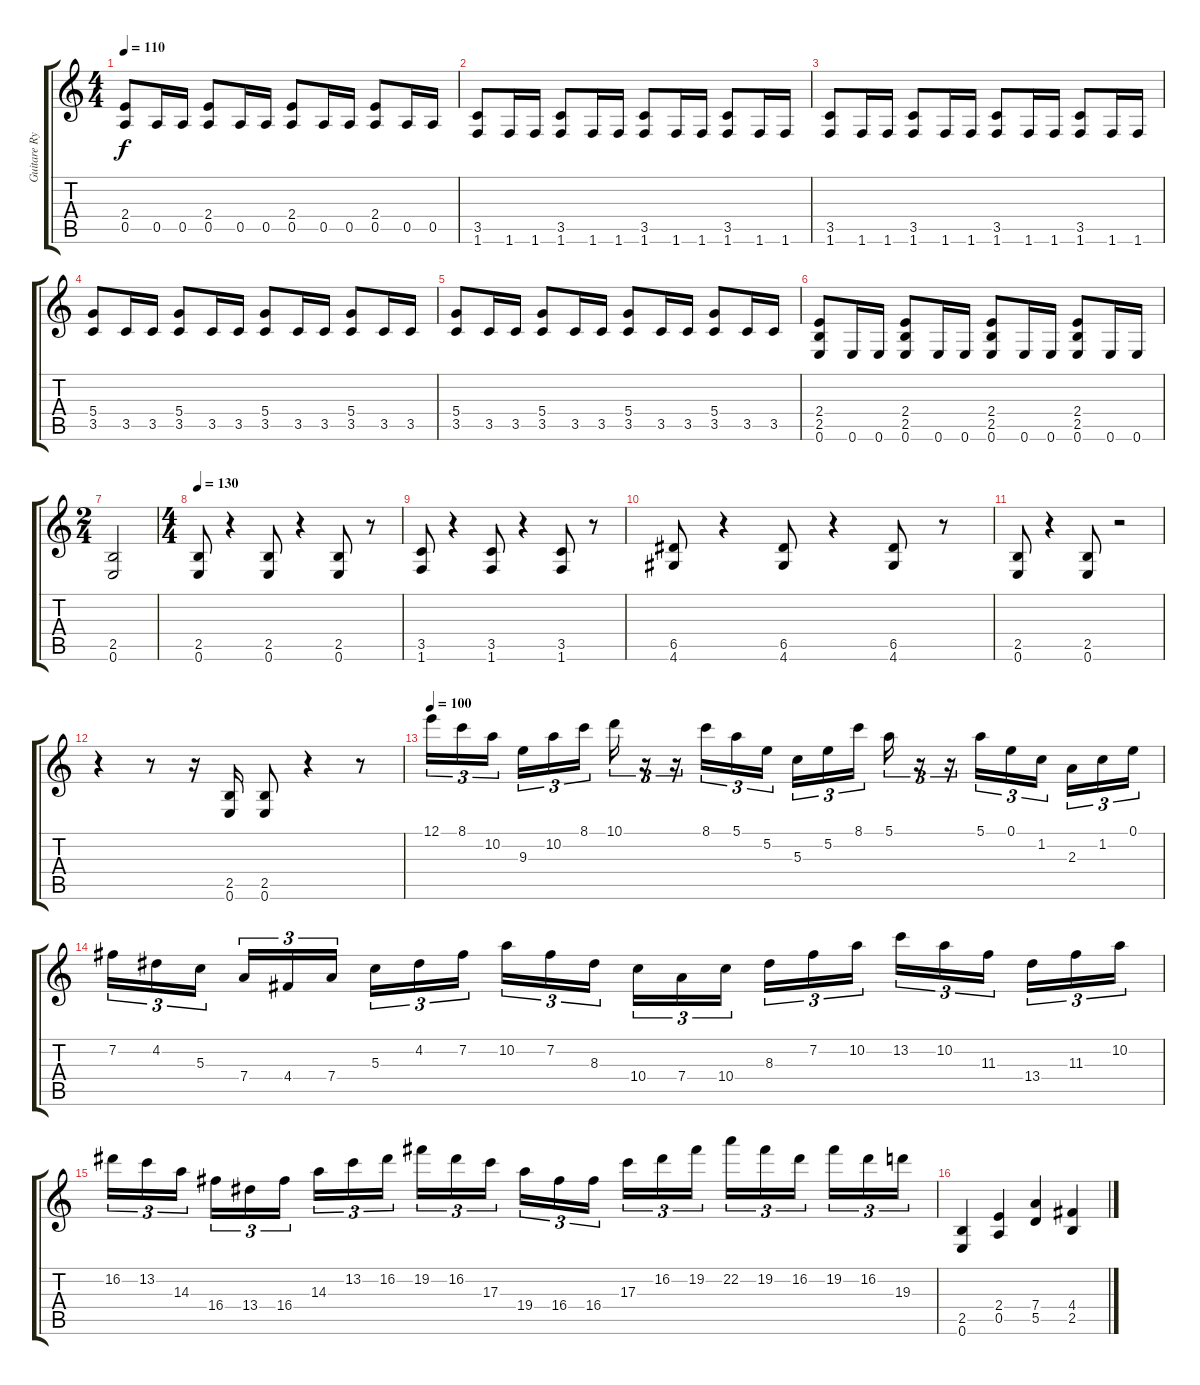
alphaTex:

\track ("Guitare Ryhtmique" "Guitare Ry") {instrument overdrivenguitar}
\staff {score tabs}
\tuning (E4 B3 G3 D3 A2 E2) {hide}
\ts (4 4)
\tempo 110
\clef g2
\ks c
(2.4 0.5).8{dy f} 0.5.16 0.5.16 (2.4 0.5).8 0.5.16 0.5.16 (2.4 0.5).8 0.5.16 0.5.16 (2.4 0.5).8 0.5.16 0.5.16 |
(3.5 1.6).8 1.6.16 1.6.16 (3.5 1.6).8 1.6.16 1.6.16 (3.5 1.6).8 1.6.16 1.6.16 (3.5 1.6).8 1.6.16 1.6.16 |
(3.5 1.6).8 1.6.16 1.6.16 (3.5 1.6).8 1.6.16 1.6.16 (3.5 1.6).8 1.6.16 1.6.16 (3.5 1.6).8 1.6.16 1.6.16 |
(5.4 3.5).8 3.5.16 3.5.16 (5.4 3.5).8 3.5.16 3.5.16 (5.4 3.5).8 3.5.16 3.5.16 (5.4 3.5).8 3.5.16 3.5.16 |
(5.4 3.5).8 3.5.16 3.5.16 (5.4 3.5).8 3.5.16 3.5.16 (5.4 3.5).8 3.5.16 3.5.16 (5.4 3.5).8 3.5.16 3.5.16 |
(2.4 2.5 0.6).8 0.6.16 0.6.16 (2.4 2.5 0.6).8 0.6.16 0.6.16 (2.4 2.5 0.6).8 0.6.16 0.6.16 (2.4 2.5 0.6).8 0.6.16 0.6.16 |
\ts (2 4)
(2.5 0.6).2 |
\ts (4 4)
\tempo 130
(2.5 0.6).8 r.4 (2.5 0.6).8 r.4 (2.5 0.6).8 r.8 |
(3.5 1.6).8 r.4 (3.5 1.6).8 r.4 (3.5 1.6).8 r.8 |
(6.5 4.6).8 r.4 (6.5 4.6).8 r.4 (6.5 4.6).8 r.8 |
(2.5 0.6).8 r.4 (2.5 0.6).8 r.2 |
r.4 r.8 r.16 (2.5 0.6).16 (2.5 0.6).8 r.4 r.8 |
\tempo 100
12.1.16{tu (3 2)} 8.1.16{tu (3 2)} 10.2.16{tu (3 2) beam splitsecondary} 9.3.16{tu (3 2)} 10.2.16{tu (3 2)} 8.1.16{tu (3 2)} 10.1.16{tu (3 2)} r.16{tu (3 2)} r.16{tu (3 2)} 8.1.16{tu (3 2)} 5.1.16{tu (3 2)} 5.2.16{tu (3 2)} 5.3.16{tu (3 2)} 5.2.16{tu (3 2)} 8.1.16{tu (3 2) beam splitsecondary} 5.1.16{tu (3 2)} r.16{tu (3 2)} r.16{tu (3 2)} 5.1.16{tu (3 2)} 0.1.16{tu (3 2)} 1.2.16{tu (3 2) beam splitsecondary} 2.3.16{tu (3 2)} 1.2.16{tu (3 2)} 0.1.16{tu (3 2)} |
7.2.16{tu (3 2)} 4.2.16{tu (3 2)} 5.3.16{tu (3 2) beam splitsecondary} 7.4.16{tu (3 2)} 4.4.16{tu (3 2)} 7.4.16{tu (3 2)} 5.3.16{tu (3 2)} 4.2.16{tu (3 2)} 7.2.16{tu (3 2) beam splitsecondary} 10.2.16{tu (3 2)} 7.2.16{tu (3 2)} 8.3.16{tu (3 2)} 10.4.16{tu (3 2)} 7.4.16{tu (3 2)} 10.4.16{tu (3 2) beam splitsecondary} 8.3.16{tu (3 2)} 7.2.16{tu (3 2)} 10.2.16{tu (3 2)} 13.2.16{tu (3 2)} 10.2.16{tu (3 2)} 11.3.16{tu (3 2) beam splitsecondary} 13.4.16{tu (3 2)} 11.3.16{tu (3 2)} 10.2.16{tu (3 2)} |
16.2.16{tu (3 2)} 13.2.16{tu (3 2)} 14.3.16{tu (3 2) beam splitsecondary} 16.4.16{tu (3 2)} 13.4.16{tu (3 2)} 16.4.16{tu (3 2)} 14.3.16{tu (3 2)} 13.2.16{tu (3 2)} 16.2.16{tu (3 2) beam splitsecondary} 19.2.16{tu (3 2)} 16.2.16{tu (3 2)} 17.3.16{tu (3 2)} 19.4.16{tu (3 2)} 16.4.16{tu (3 2)} 16.4.16{tu (3 2) beam splitsecondary} 17.3.16{tu (3 2)} 16.2.16{tu (3 2)} 19.2.16{tu (3 2)} 22.2.16{tu (3 2)} 19.2.16{tu (3 2)} 16.2.16{tu (3 2) beam splitsecondary} 19.2.16{tu (3 2)} 16.2.16{tu (3 2)} 19.3.16{tu (3 2)} |
(2.5 0.6).4 (2.4 0.5).4 (7.4 5.5).4 (4.4 2.5).4
